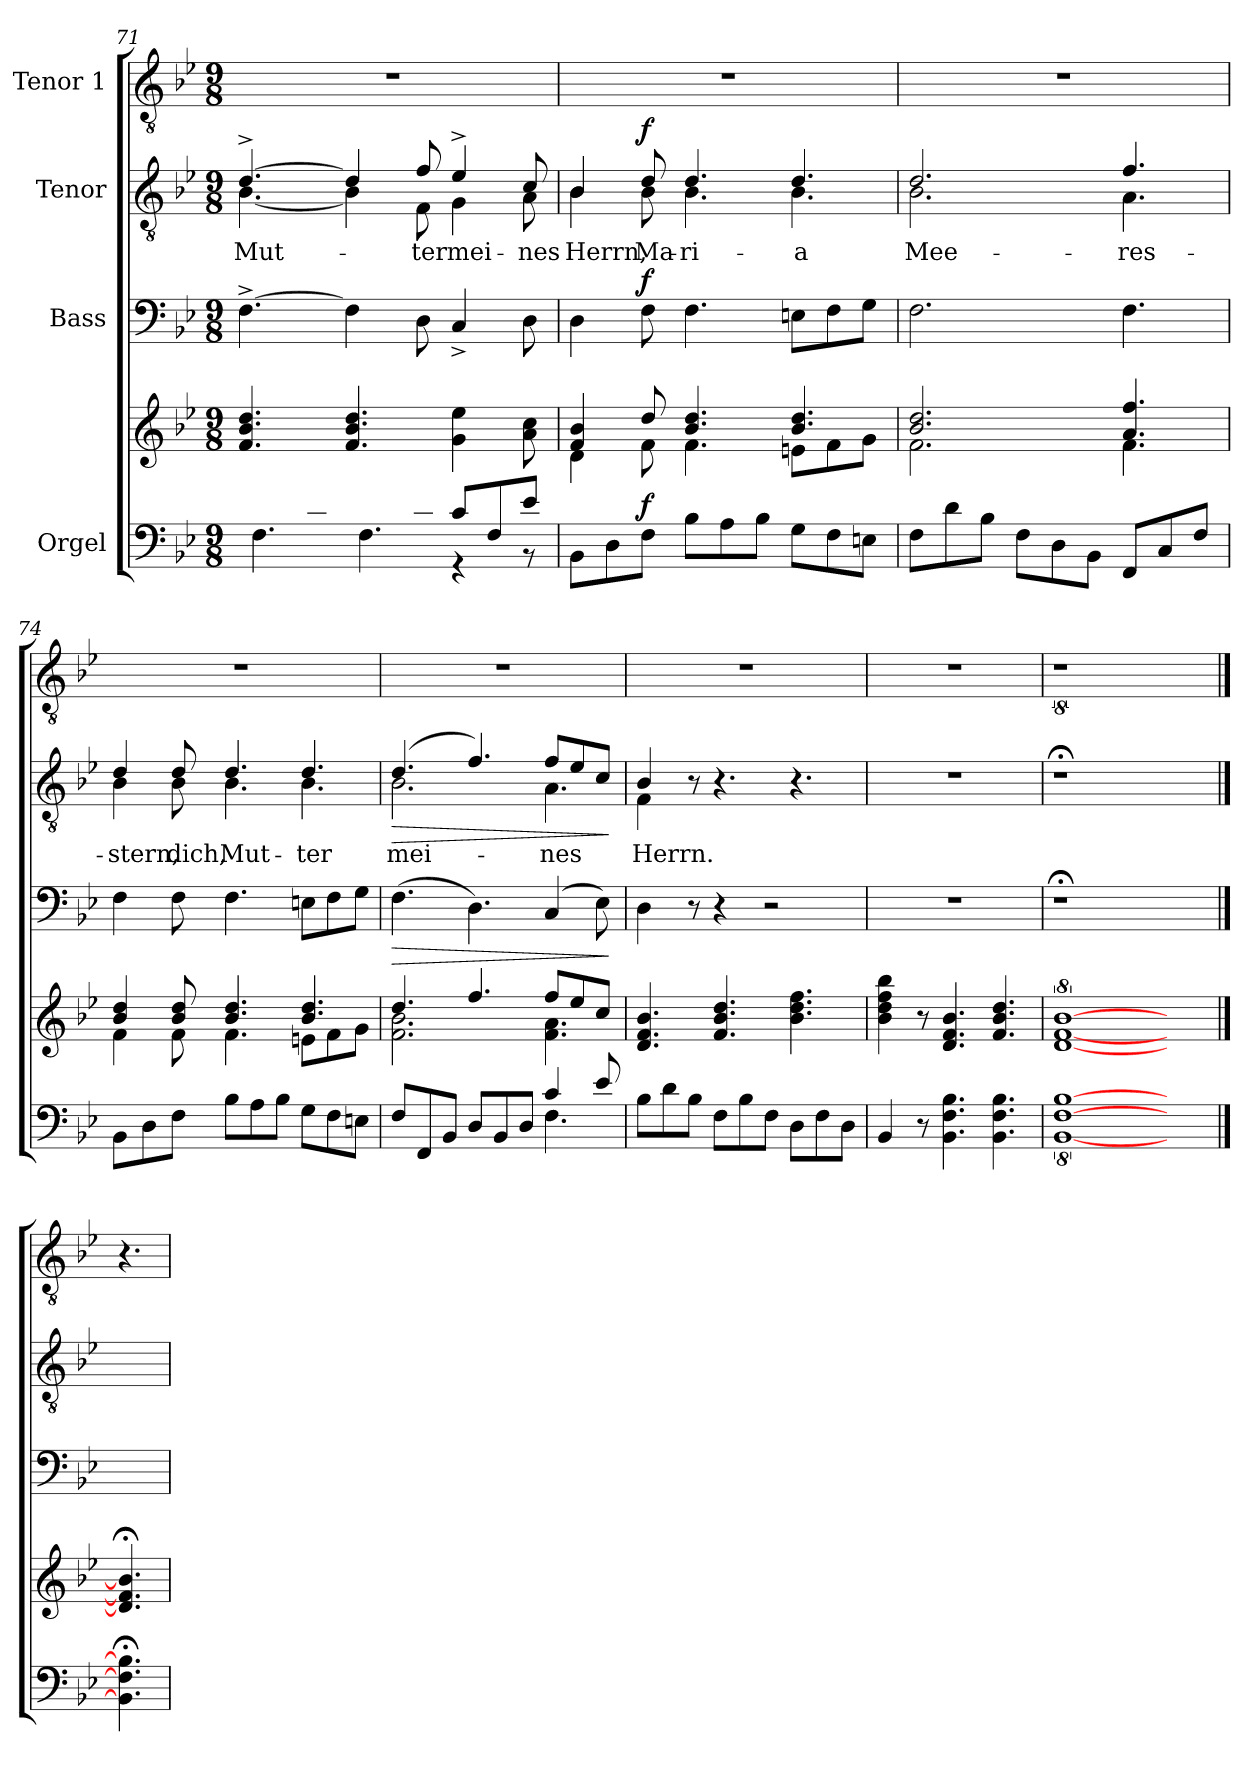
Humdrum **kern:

**kern	**kern	**dynam	**kern	**dynam	**kern	**text	**dynam	**kern
*part4	*part4	*part4	*part3	*part3	*part2	*part2	*part2	*part1
*staff5	*staff4	*staff4/5	*staff3	*staff3	*staff2	*staff2	*staff2	*staff1
*I"Orgel	*	*	*I"Bass	*	*I"Tenor	*	*	*I"Tenor 1
*clefF4	*clefG2	*	*clefF4	*	*clefGv2	*	*	*clefGv2
*k[b-e-]	*k[b-e-]	*	*k[b-e-]	*	*k[b-e-]	*	*	*k[b-e-]
*M9/8	*M9/8	*	*M9/8	*	*M9/8	*	*	*M9/8
=71	=71	=71	=71	=71	=71	=71	=71	=71
*^	*	*	*	*	*	*	*	*
!	!	!	!	!	!	!	!LO:LY:b	!	!
*	*	*	*	*	*	*^	*	*	*
8F/Lyy	4.F\	4.f/ 4.b-/ 4.dd/	.	[4.F^\	.	[4.d^/	[4.B-\	Mut-	.	8%9r
8B-/	.	.	.	.	.	.	.	.	.	.
8d/J	.	.	.	.	.	.	.	.	.	.
8F/Lyy	4.F\	4.f/ 4.b-/ 4.dd/	.	4F\]	.	4d/]	4B-\]	.	.	.
8B-/	.	.	.	.	.	.	.	.	.	.
!	!	!	!	!	!	!	!	!LO:LY:b	!	!
8d/J	.	.	.	8D\	.	8f/	8F\	-ter	.	.
!	!	!	!	!	!	!	!	!LO:LY:b	!	!
8c/L	4r	4g\ 4ee-\	.	4C^/	.	4e-^/	4G\	mei-	.	.
8F/	.	.	.	.	.	.	.	.	.	.
!	!	!	!	!	!	!	!	!LO:LY:b	!	!
8e-/J	8r	8a\ 8cc\	.	8D\	.	8c/	8A\	-nes	.	.
!!LO:LB:g=z
=72	=72	=72	=72	=72	=72	=72	=72	=72	=72	=72
*	*	*^	*	*	*	*	*	*	*	*
!	!	!	!	!	!	!	!	!	!LO:LY:b	!	!
*v	*v	*	*	*	*	*	*	*	*	*	*
8BB-\L	4f/ 4b-/	4d\	.	4D\	.	4B-/	4B-\	Herrn,	.	8%9r
8D\	.	.	.	.	.	.	.	.	.	.
!	!	!	!LO:DY:a=2	!	!LO:DY:a	!	!	!LO:LY:b	!LO:DY:a	!
8F\J	8dd/	8f\	f	8F\	f	8d/	8B-\	Ma-	f	.
!	!	!	!	!	!	!	!	!LO:LY:b	!	!
8B-\L	4.b-/ 4.dd/	4.f\	.	4.F\	.	4.d/	4.B-\	-ri-	.	.
8A\	.	.	.	.	.	.	.	.	.	.
8B-\J	.	.	.	.	.	.	.	.	.	.
!	!	!	!	!	!	!	!	!LO:LY:b	!	!
8G\L	4.b-/ 4.dd/	8en\L	.	8En\L	.	4.d/	4.B-\	-a	.	.
8F\	.	8f\	.	8F\	.	.	.	.	.	.
8En\J	.	8g\J	.	8G\J	.	.	.	.	.	.
=73	=73	=73	=73	=73	=73	=73	=73	=73	=73	=73
!	!	!	!	!	!	!	!	!LO:LY:b	!	!
8F\L	2.b-/ 2.dd/	2.f\	.	2.F\	.	2.d/	2.B-\	Mee-	.	8%9r
8d\	.	.	.	.	.	.	.	.	.	.
8B-\J	.	.	.	.	.	.	.	.	.	.
8F\L	.	.	.	.	.	.	.	.	.	.
8D\	.	.	.	.	.	.	.	.	.	.
8BB-\J	.	.	.	.	.	.	.	.	.	.
!	!	!	!	!	!	!	!	!LO:LY:b	!	!
8FF/L	4.a/ 4.ff/	4.f\	.	4.F\	.	4.f/	4.A\	-res-	.	.
8C/	.	.	.	.	.	.	.	.	.	.
8F/J	.	.	.	.	.	.	.	.	.	.
=74	=74	=74	=74	=74	=74	=74	=74	=74	=74	=74
!	!	!	!	!	!	!	!	!LO:LY:b	!	!
8BB-\L	4b-/ 4dd/	4f\	.	4F\	.	4d/	4B-\	-stern,	.	8%9r
8D\	.	.	.	.	.	.	.	.	.	.
!	!	!	!	!	!	!	!	!LO:LY:b	!	!
8F\J	8b-/ 8dd/	8f\	.	8F\	.	8d/	8B-\	dich,	.	.
!	!	!	!	!	!	!	!	!LO:LY:b	!	!
8B-\L	4.b-/ 4.dd/	4.f\	.	4.F\	.	4.d/	4.B-\	Mut-	.	.
8A\	.	.	.	.	.	.	.	.	.	.
8B-\J	.	.	.	.	.	.	.	.	.	.
!	!	!	!	!	!	!	!	!LO:LY:b	!	!
8G\L	4.b-/ 4.dd/	8en\L	.	8En\L	.	4.d/	4.B-\	-ter	.	.
8F\	.	8f\	.	8F\	.	.	.	.	.	.
8En\J	.	8g\J	.	8G\J	.	.	.	.	.	.
!!LO:LB:g=z
=75	=75	=75	=75	=75	=75	=75	=75	=75	=75	=75
*^	*	*	*	*	*	*	*	*	*	*
!	!	!	!	!	!	!LO:HP:b	!	!	!LO:LY:b	!LO:HP:b	!
8F/L	2.ryy	4.dd/	2.f\ 2.b-\	.	(4.F\	>	(4.d/	2.B-\	mei-	>	8%9r
8FF/	.	.	.	.	.	.	.	.	.	.	.
8BB-/J	.	.	.	.	.	.	.	.	.	.	.
8D/L	.	4.ff/	.	.	4.D\)	.	4.f/)	.	.	.	.
8BB-/	.	.	.	.	.	.	.	.	.	.	.
8D/J	.	.	.	.	.	.	.	.	.	.	.
!	!	!	!	!	!	!	!	!	!LO:LY:b	!	!
4c/	4.F\	8ff/L	4.f\ 4.a\	.	(4C/	.	8f/L	4.A\	-nes	.	.
.	.	8ee-/	.	.	.	.	8e-/	.	.	.	.
8e-/	.	8cc/J	.	.	8E-\)	.	8c/J	.	.	.	.
*v	*v	*	*	*	*	*	*v	*v	*	*	*
*	*v	*v	*	*	*	*	*	*	*
.	.	.	.	]	.	.	]	.
=76	=76	=76	=76	=76	=76	=76	=76	=76
!	!	!	!	!	!	!LO:LY:b	!	!
*	*	*	*	*	*^	*	*	*
8B-\L	4.d/ 4.f/ 4.b-/	.	4D\	.	4B-/	4F\	Herrn.	.	8%9r
8d\	.	.	.	.	.	.	.	.	.
8B-\J	.	.	8r	.	8r	8ryy	.	.	.
8F\L	4.f/ 4.b-/ 4.dd/	.	4r	.	4.r	4.ryy	.	.	.
8B-\	.	.	.	.	.	.	.	.	.
8F\J	.	.	2r	.	.	.	.	.	.
8D\L	4.b-\ 4.dd\ 4.ff\	.	.	.	4.r	4.ryy	.	.	.
8F\	.	.	.	.	.	.	.	.	.
8D\J	.	.	.	.	.	.	.	.	.
*	*	*	*	*	*v	*v	*	*	*
=77	=77	=77	=77	=77	=77	=77	=77	=77
4BB-/	4b-\ 4dd\ 4ff\ 4bb-\	.	8%9r	.	8%9r	.	.	8%9r
8r	8r	.	.	.	.	.	.	.
4.BB-\ 4.F\ 4.B-\	4.d/ 4.f/ 4.b-/	.	.	.	.	.	.	.
4.BB-\ 4.F\ 4.B-\	4.f/ 4.b-/ 4.dd/	.	.	.	.	.	.	.
=78	=78	=78	=78	=78	=78	=78	=78	=78
[8%9BB- [8%9F [8%9B-	[8%9d [8%9f [8%9b-	.	1r;<	.	1r;<	.	.	8%9r
.	.	.	8ryy	.	8ryy	.	.	.
4.ryy	4.ryy	.	4.ryy	.	4.ryy	.	.	4.ryy
==79	==79	==79	==79	==79	==79	==79	==79	==79
4.BB-];< 4.F];< 4.B-];<	4.d];< 4.f];< 4.b-];<	.	4.ryy	.	4.ryy	.	.	4.r
=	=	=	=	=	=	=	=	=
*-	*-	*-	*-	*-	*-	*-	*-	*-
